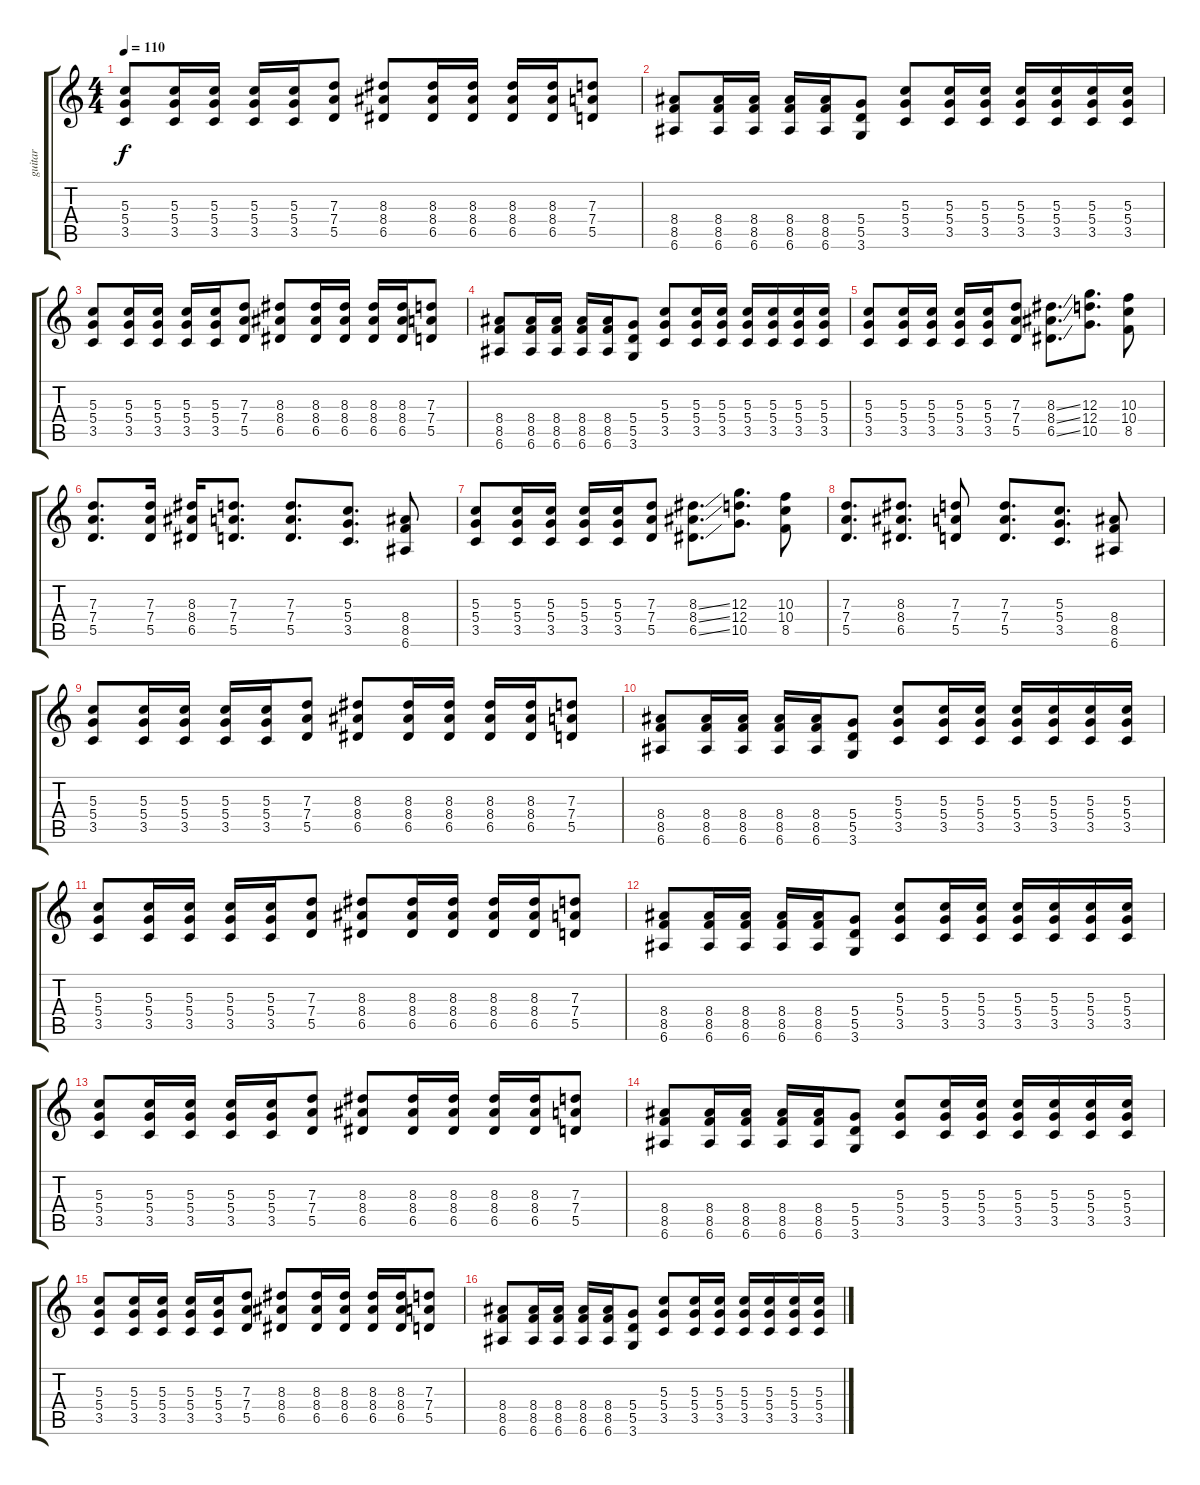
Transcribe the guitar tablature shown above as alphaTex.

\track ("guitar" "guitar") {instrument distortionguitar}
\staff {score tabs}
\tuning (E4 B3 G3 D3 A2 E2) {hide}
\ts (4 4)
\tempo 110
\clef g2
\ks c
(5.3 5.4 3.5).8{dy f} (5.3 5.4 3.5).16 (5.3 5.4 3.5).16 (5.3 5.4 3.5).16 (5.3 5.4 3.5).16 (7.3 7.4 5.5).8 (8.3 8.4 6.5).8 (8.3 8.4 6.5).16 (8.3 8.4 6.5).16 (8.3 8.4 6.5).16 (8.3 8.4 6.5).16 (7.3 7.4 5.5).8 |
(8.4 8.5 6.6).8 (8.4 8.5 6.6).16 (8.4 8.5 6.6).16 (8.4 8.5 6.6).16 (8.4 8.5 6.6).16 (5.4 5.5 3.6).8 (5.3 5.4 3.5).8 (5.3 5.4 3.5).16 (5.3 5.4 3.5).16 (5.3 5.4 3.5).16 (5.3 5.4 3.5).16 (5.3 5.4 3.5).16 (5.3 5.4 3.5).16 |
(5.3 5.4 3.5).8 (5.3 5.4 3.5).16 (5.3 5.4 3.5).16 (5.3 5.4 3.5).16 (5.3 5.4 3.5).16 (7.3 7.4 5.5).8 (8.3 8.4 6.5).8 (8.3 8.4 6.5).16 (8.3 8.4 6.5).16 (8.3 8.4 6.5).16 (8.3 8.4 6.5).16 (7.3 7.4 5.5).8 |
(8.4 8.5 6.6).8 (8.4 8.5 6.6).16 (8.4 8.5 6.6).16 (8.4 8.5 6.6).16 (8.4 8.5 6.6).16 (5.4 5.5 3.6).8 (5.3 5.4 3.5).8 (5.3 5.4 3.5).16 (5.3 5.4 3.5).16 (5.3 5.4 3.5).16 (5.3 5.4 3.5).16 (5.3 5.4 3.5).16 (5.3 5.4 3.5).16 |
(5.3 5.4 3.5).8{volume 15} (5.3 5.4 3.5).16 (5.3 5.4 3.5).16 (5.3 5.4 3.5).16 (5.3 5.4 3.5).16 (7.3 7.4 5.5).8 (8.3{ss} 8.4{ss} 6.5{ss}).8{d} (12.3 12.4 10.5).8{d} (10.3 10.4 8.5).8 |
(7.3 7.4 5.5).8{d volume 15} (7.3 7.4 5.5).16 (8.3 8.4 6.5).16 (7.3 7.4 5.5).8{d} (7.3 7.4 5.5).8{d} (5.3 5.4 3.5).8{d} (8.4 8.5 6.6).8 |
(5.3 5.4 3.5).8{volume 15} (5.3 5.4 3.5).16 (5.3 5.4 3.5).16 (5.3 5.4 3.5).16 (5.3 5.4 3.5).16 (7.3 7.4 5.5).8 (8.3{ss} 8.4{ss} 6.5{ss}).8{d} (12.3 12.4 10.5).8{d} (10.3 10.4 8.5).8 |
(7.3 7.4 5.5).8{d volume 15} (8.3 8.4 6.5).8{d} (7.3 7.4 5.5).8 (7.3 7.4 5.5).8{d} (5.3 5.4 3.5).8{d} (8.4 8.5 6.6).8 |
(5.3 5.4 3.5).8 (5.3 5.4 3.5).16 (5.3 5.4 3.5).16 (5.3 5.4 3.5).16 (5.3 5.4 3.5).16 (7.3 7.4 5.5).8 (8.3 8.4 6.5).8 (8.3 8.4 6.5).16 (8.3 8.4 6.5).16 (8.3 8.4 6.5).16 (8.3 8.4 6.5).16 (7.3 7.4 5.5).8 |
(8.4 8.5 6.6).8 (8.4 8.5 6.6).16 (8.4 8.5 6.6).16 (8.4 8.5 6.6).16 (8.4 8.5 6.6).16 (5.4 5.5 3.6).8 (5.3 5.4 3.5).8 (5.3 5.4 3.5).16 (5.3 5.4 3.5).16 (5.3 5.4 3.5).16 (5.3 5.4 3.5).16 (5.3 5.4 3.5).16 (5.3 5.4 3.5).16 |
(5.3 5.4 3.5).8 (5.3 5.4 3.5).16 (5.3 5.4 3.5).16 (5.3 5.4 3.5).16 (5.3 5.4 3.5).16 (7.3 7.4 5.5).8 (8.3 8.4 6.5).8 (8.3 8.4 6.5).16 (8.3 8.4 6.5).16 (8.3 8.4 6.5).16 (8.3 8.4 6.5).16 (7.3 7.4 5.5).8 |
(8.4 8.5 6.6).8 (8.4 8.5 6.6).16 (8.4 8.5 6.6).16 (8.4 8.5 6.6).16 (8.4 8.5 6.6).16 (5.4 5.5 3.6).8 (5.3 5.4 3.5).8 (5.3 5.4 3.5).16 (5.3 5.4 3.5).16 (5.3 5.4 3.5).16 (5.3 5.4 3.5).16 (5.3 5.4 3.5).16 (5.3 5.4 3.5).16 |
(5.3 5.4 3.5).8 (5.3 5.4 3.5).16 (5.3 5.4 3.5).16 (5.3 5.4 3.5).16 (5.3 5.4 3.5).16 (7.3 7.4 5.5).8 (8.3 8.4 6.5).8 (8.3 8.4 6.5).16 (8.3 8.4 6.5).16 (8.3 8.4 6.5).16 (8.3 8.4 6.5).16 (7.3 7.4 5.5).8 |
(8.4 8.5 6.6).8 (8.4 8.5 6.6).16 (8.4 8.5 6.6).16 (8.4 8.5 6.6).16 (8.4 8.5 6.6).16 (5.4 5.5 3.6).8 (5.3 5.4 3.5).8 (5.3 5.4 3.5).16 (5.3 5.4 3.5).16 (5.3 5.4 3.5).16 (5.3 5.4 3.5).16 (5.3 5.4 3.5).16 (5.3 5.4 3.5).16 |
(5.3 5.4 3.5).8 (5.3 5.4 3.5).16 (5.3 5.4 3.5).16 (5.3 5.4 3.5).16 (5.3 5.4 3.5).16 (7.3 7.4 5.5).8 (8.3 8.4 6.5).8 (8.3 8.4 6.5).16 (8.3 8.4 6.5).16 (8.3 8.4 6.5).16 (8.3 8.4 6.5).16 (7.3 7.4 5.5).8 |
(8.4 8.5 6.6).8 (8.4 8.5 6.6).16 (8.4 8.5 6.6).16 (8.4 8.5 6.6).16 (8.4 8.5 6.6).16 (5.4 5.5 3.6).8 (5.3 5.4 3.5).8 (5.3 5.4 3.5).16 (5.3 5.4 3.5).16 (5.3 5.4 3.5).16 (5.3 5.4 3.5).16 (5.3 5.4 3.5).16 (5.3 5.4 3.5).16
